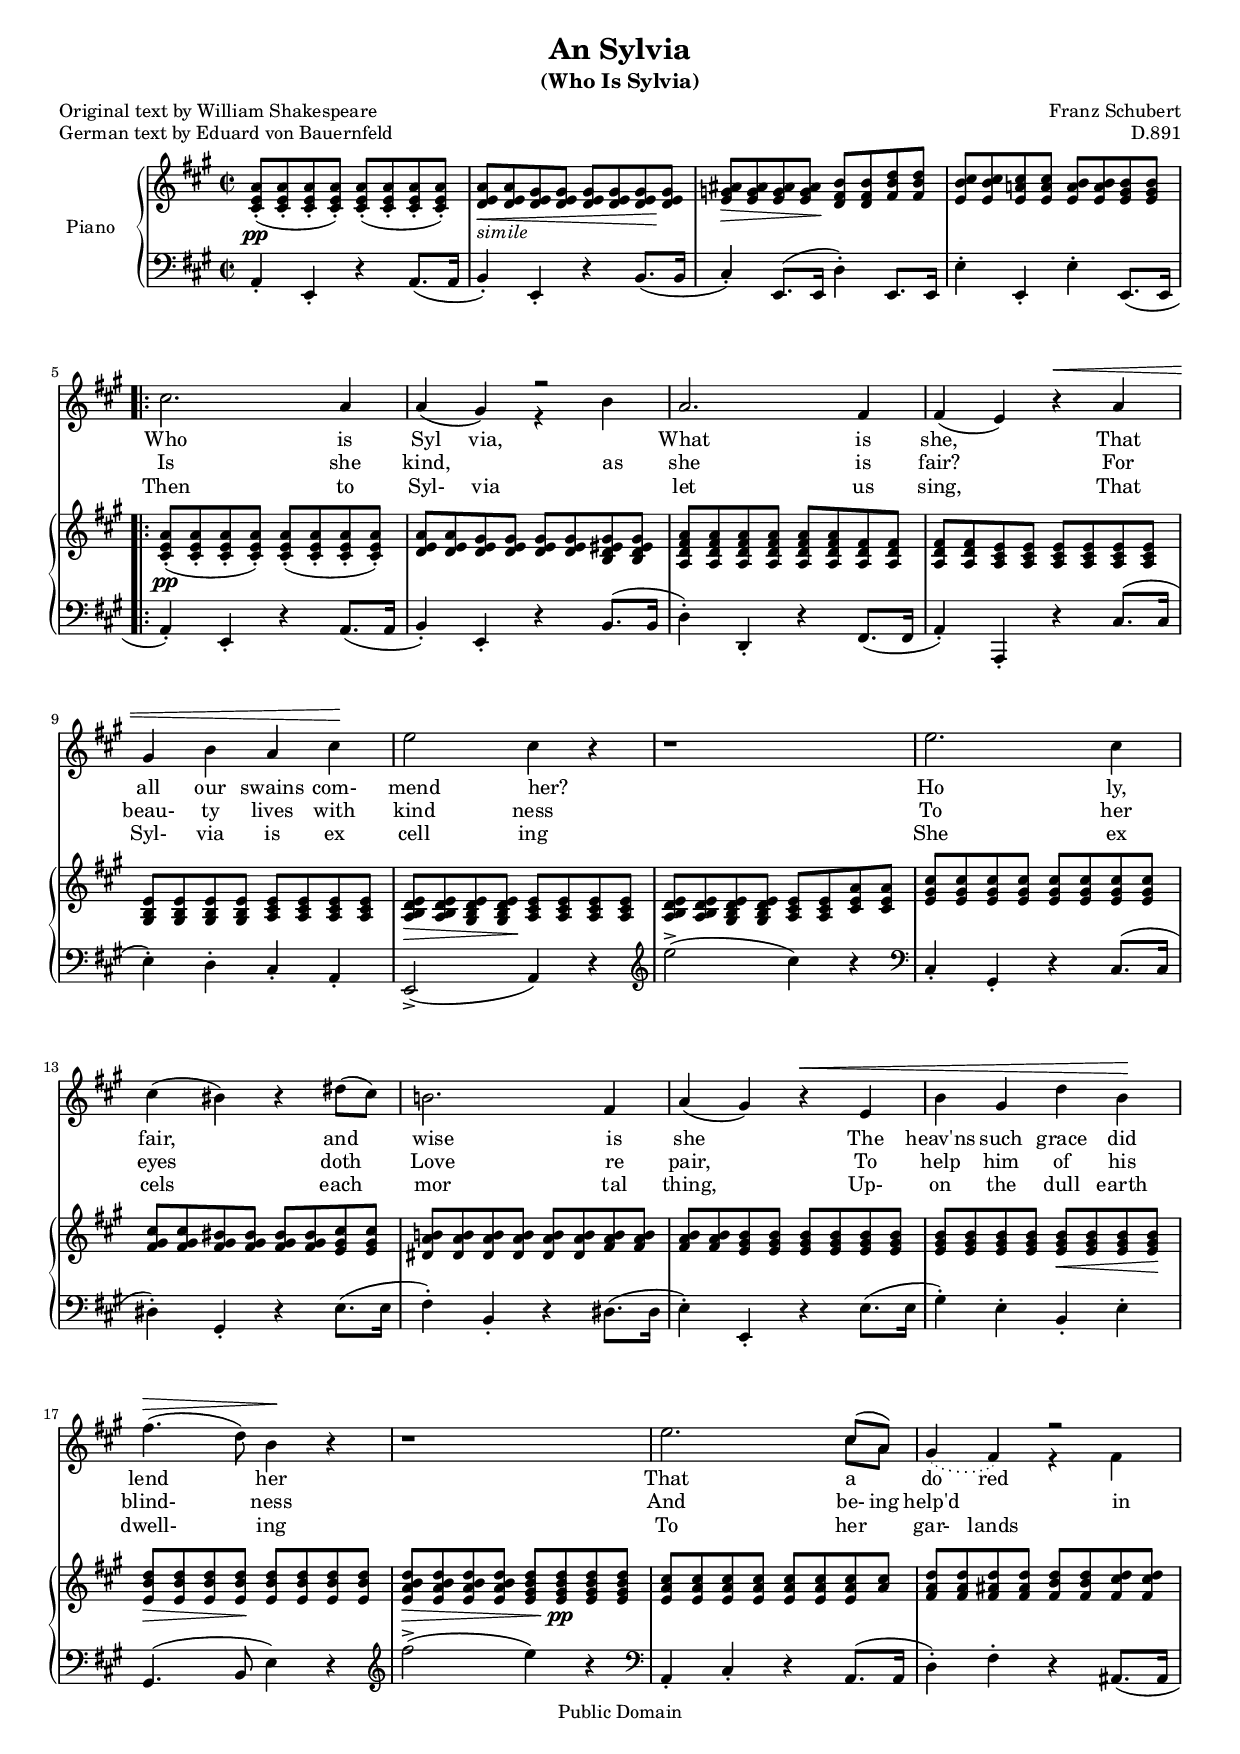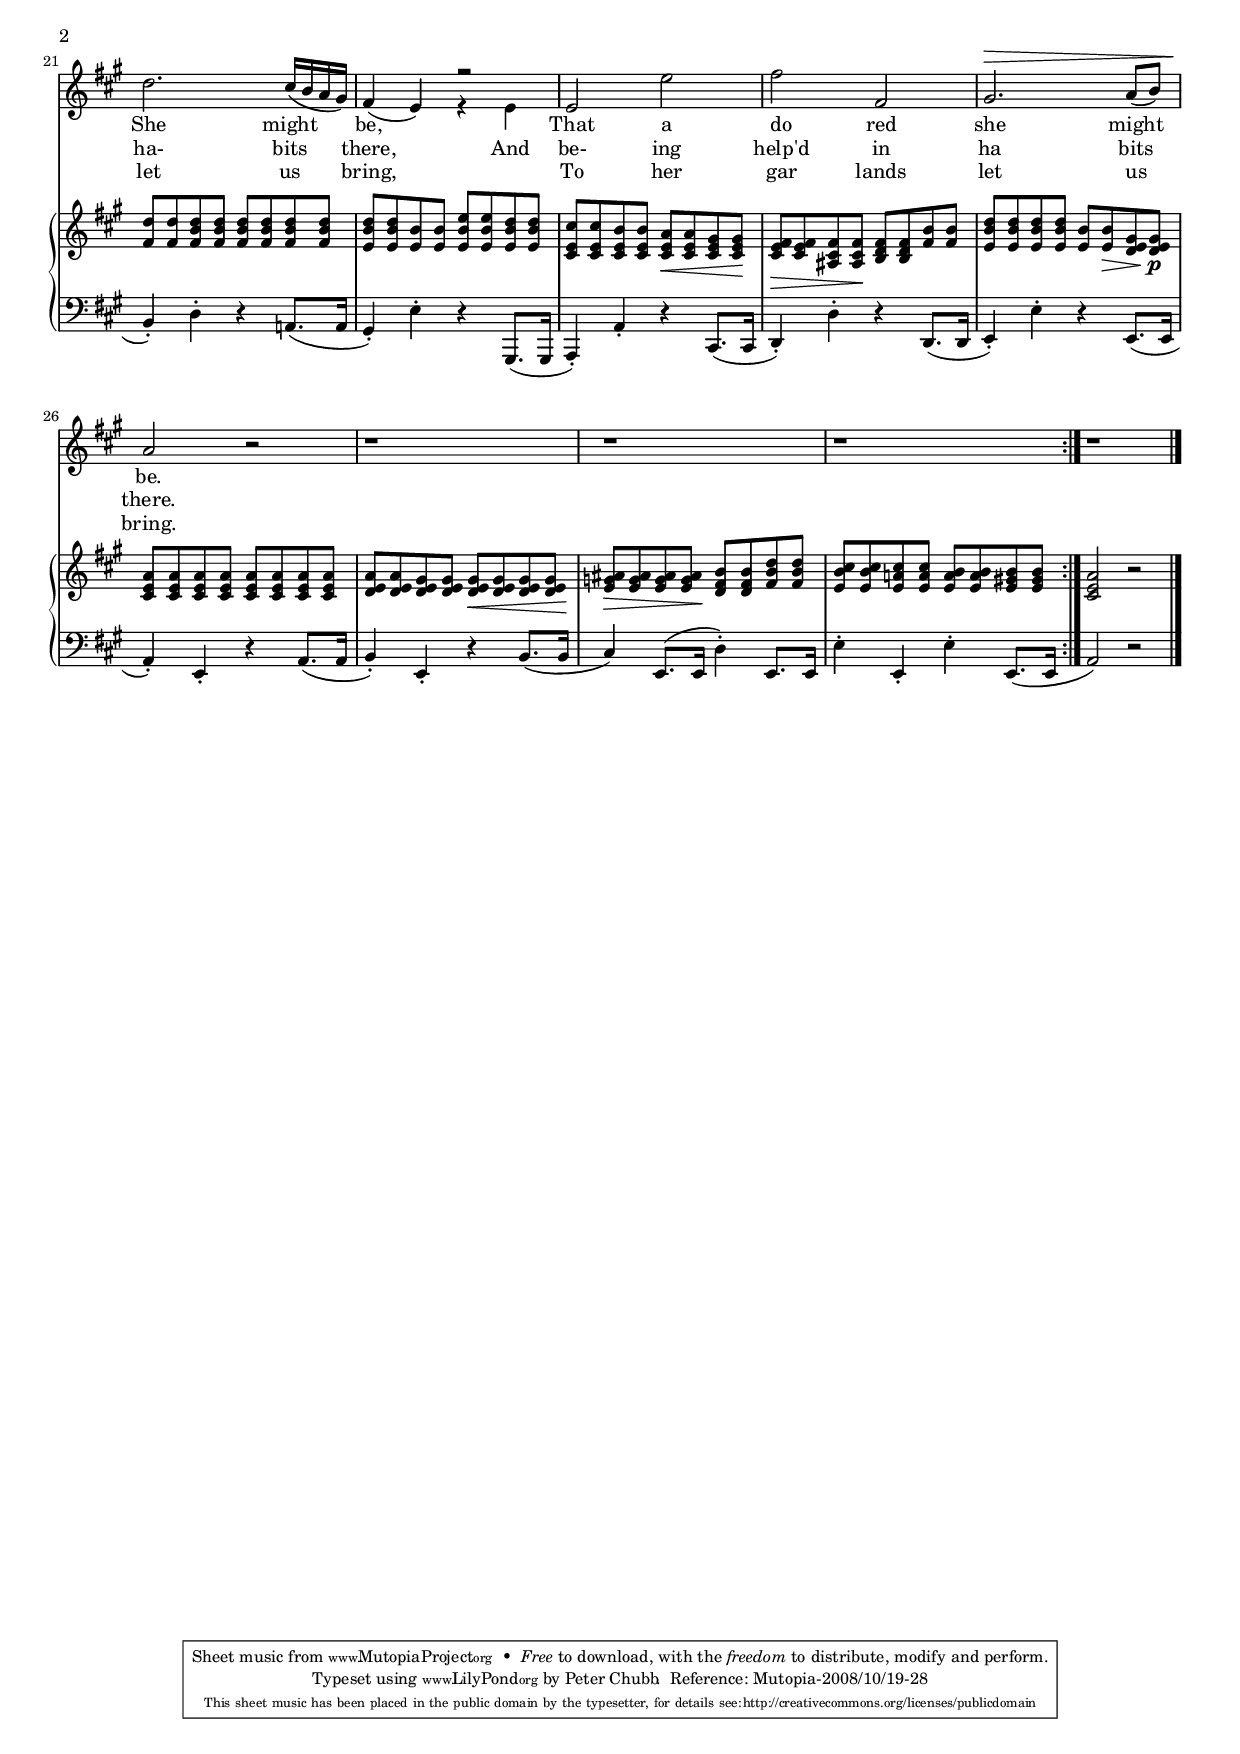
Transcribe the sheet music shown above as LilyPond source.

\version "2.10.10"

\header {
filename = "AnSylvia.ly"
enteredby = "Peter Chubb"
composer = "Franz Schubert"
opus = "D.891"
poet = "Original text by William Shakespeare"
piece = "German text by Eduard von Bauernfeld"
date = "1826"
title = "An Sylvia"
subtitle = "(Who Is Sylvia)"

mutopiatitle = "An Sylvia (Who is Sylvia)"
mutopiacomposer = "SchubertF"
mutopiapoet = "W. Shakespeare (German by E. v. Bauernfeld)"
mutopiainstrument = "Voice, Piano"
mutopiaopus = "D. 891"
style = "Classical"
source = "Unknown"
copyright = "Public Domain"
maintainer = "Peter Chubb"

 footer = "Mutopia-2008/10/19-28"
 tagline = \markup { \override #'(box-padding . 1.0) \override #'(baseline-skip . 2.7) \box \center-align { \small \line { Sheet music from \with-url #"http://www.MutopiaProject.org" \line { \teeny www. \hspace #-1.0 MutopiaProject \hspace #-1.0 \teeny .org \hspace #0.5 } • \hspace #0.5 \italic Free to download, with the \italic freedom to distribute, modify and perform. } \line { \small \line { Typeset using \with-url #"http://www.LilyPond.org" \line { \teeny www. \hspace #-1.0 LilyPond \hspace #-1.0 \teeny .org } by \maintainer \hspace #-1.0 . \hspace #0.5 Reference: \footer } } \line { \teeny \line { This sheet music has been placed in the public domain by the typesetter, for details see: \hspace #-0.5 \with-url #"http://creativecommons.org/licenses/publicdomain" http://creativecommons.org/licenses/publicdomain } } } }
}


\version "2.10.10"

#(set-global-staff-size 16)

pianoRH =  \relative c'  {
	 \clef "G"
%1
	 < b[ d g>8\pp-.( <b d g>-. <b d g>-. <b d g>)-.]
	 < b[ d g>8-.( <b d g>-. <b d g>-. <b d g>)-.]
	 |
%2
	 << c[ d \once \override TextScript #'padding = #2 g_\markup { \italic "simile" } \< >> <c, d g> <c d fis> <c d fis>]
	 < c[ d fis> <  c d fis > <c d fis>\! <c d fis>]
%3
	 |
	 < d[ f gis>\> <d f gis> <d f gis> <d] f gis>\!
	 < c[ e a> <c e a> <e a c> <e a c>] 
	 |
%4
	 < d[ a' b> <d a' b> <d g! b> <d g b>] 
	 < d[ g a> <d g a> <d fis a> <d fis a>] |

	 \break
%5
	 \repeat volta 2 {
		< b[ d g  >(\pp_. <b d g>_. <b d g>_. <b d g>)_.]
		< b[ d g>(_. <b d g>_. <b d g>_. <b d g>)_.]
		|
%6
		< c[ d g> <c d g> <c d fis> <c d fis>]
		< c[ d fis> <c d fis> < a c dis fis> <a c dis fis>]
		|
%7
		< g[ c e g> <g c e g> <g c e g> <g c e g >] 
		< g[ c e g> <g c e g>  <g c e> <g c e>]
		|
%8
		< g[ c e> <g c e> <g b d> <g b d>]
		< g[ b d> <g b d> <g b d> <g b d>]
		|
%9
		< fis[ a d> <fis a d> <fis a d> <fis a d>]
		< g[ b d> <g b d> <g b d> <g b d>]
		|
%10
		<g[ a c d>\> <g a c d> <fis a c d> <fis] a c d>\!
		<g[ b d> <g b d> <g b d> <g] b d>
		|
%11
		< g[ a c d> <g a c d> <fis a c d> <fis a c d>]
		< g[ b d> <g b d>] < b[ d g> <b d g>]
		|
%12
		<d fis b>[ <d fis b><d fis b><d fis b>]
		<d fis b>[ <d fis b><d fis b><d fis b>]
		|
%13
		< e[ fis b> <e fis b> < e fis ais> <e fis ais>]
		< e[ fis ais> <e fis ais> <d fis b> <d fis b>]
		|
%14
		< cis[ g' a!> <cis g' a> <cis a' g> <cis a' g>]
		< cis[ g' a> <cis g' a> < e g a> <e g a>]
		|
%15
		< e[ g a> <e g a> <d fis a> <d fis a>]
		< d[ fis a> <d fis a> <d fis a> <d fis a>]
		|
%16
		< d[ fis a> <d fis a> <d fis a> <d fis a>]
		< d[ fis a  >\< <d fis a> <d fis a> <  d fis a > \!]
		|
%17
		<d[ a' c>\> <d a' c> <d a' c> <d] a' c>\!
		<d[ a' c> <d a' c> <d a' c> <d] a' c>
		|
%18
		<d[ g a c>\> <d g a c> <d g a c> <d] g a c>
		<d[ fis a c> <d fis a c>\pp <d fis a c> <d] fis a c>
		|
%19
		< d[ g b> <d g b> <d g b> <d g b>]
		< d[ g b> <d g b> <d g b> <g b>]
		|
%20
		< e[ g c> <e g c> <e gis c> <e gis c>]
		< e[ a c> <e a c> <e b' c> < e b' c>]
		|
%21
		< e[ c'> <e c'> <e a c> <e a c>]
		< e[ a c> <e a c> <e a c> <e a c>]
		|
%22
		< d[ a' c> <d a' c> <d a'> <d a'>]
		< d[ a' d> <d a' d> <d a' c> <d a' c>]
		|
%23
		< b[ d b'> <b d b'> <b d a'> <b d a'>]
		< b[ d g  >\< <b d g> <b d fis> <  b d fis  > \!]
		|
%24
		<b[ d e>\> <b d e> <gis b e> <gis] b e>\!
		<a[ c e> <a c e> <e' a> <e a>]
		|
%25
		<d[ a' c> <d a' c> <d a' c> <d] a' c>
		<d[ a'> <d a'>\> <c d fis> <c] d fis>\p
		|
%26
		< b[ d g> <b d g> <b d g> <b d g>]
		< b[ d g> <b d g> <b d g> <b d g>]
		|
%27
		< c[ d g > <c d g > <c d fis  > <c d fis >]
		< c[ d fis  >\< <c d fis ><  c d fis  > <c d fis >\!]
		|
%28
		<d[ f gis>\> <d f gis> <d f gis> <d] f gis>\!
		<c[ e a> <c e a> <e a c> <e] a c>
%29
		< d[ a' b> <d a' b> <d g! b> <d g b>]
		< d[ g a> <d g a> < d fis! a> <d fis a>]
	}
%30
	<b d g>2 r2
	\bar "|."
}

pianoLH =  \relative c  {
	\clef "F"
	g4-. d-. r  g8.[( g16] |  a4)-. d,-. r  a'8.[( a16] |
%3
	 b4)-.  d,8.[( d16]  c'4)-.  d,8.[ d16] |
%4
	d'4-. d,-. d'-.  d,8.[( d16 ] 
	\repeat volta 2 {
%5
		 g4)-. d_. r4  g8.[( g16] |
%6
		 a4)-. d,-. r4  a'8.[( a16] |
%7
		 c4)-. c,-. r  e8.[( e16] |
%8
		 g4)-. g,-. r4  b'8.[( b16] | 
%9
		 d4)-. c-. b-. g-. |
%10
		d2(->  g4) r4 \clef "G" |
%11
		d'''2->(  b4) r4 \clef "F" |
%12
		b,,4-. fis-. r  b8.[( b16] |
%13
		 cis4)-. fis,4-. r4  d'8.[( d16] |
%14
		 e4)-. a,4-. r  cis8.[( cis16] |
%15
		 d4)-. d,4-. r4  d'8.[( d16] |
%16
		 fis4)-. d-. a-. d-.  |
%17
		fis,4.( a8  d4) r4 \clef "G" |
%18
		e''2->(  d4) r4 \clef "F" |
%19
		g,,,4-. b-. r  g8.[( g16 ] |
%20
		 c4)-. e-. r  gis,8.[( gis16] |
%21
		 a4)-. c-. r  g!8.[( g16 ] |
%22
		 fis4)-. d'-. r  fis,,8.[( fis16] |
%23
		 g4)-. g'-. r  b,8.[( b16] |
%24
		 c4)-. c'-. r  c,8.[( c16] |
%25
		 d4)-. d'-. r  d,8.[( d16] |
%26
		 g4)-. d-. r  g8.[( g16] |
%27
		 a4)-. d,-. r  a'8.[( a16] |
%28
		 b4)  d,8.[( d16]  c'4)-.  d,8.[ d16] |
%29
		d'4-. d,-. d'-.  d,8.[( d16 ]
	}
%30
	 g2) r2 \bar "|."

}

tune =   \relative c''  {
	% Put dynamics over the stave.
	\dynamicUp
	\autoBeamOff
	\skip 1*4
	\repeat volta 2 {
%5
		b2. g4 |
%6
		g( fis) << { r2 } \\ { r4 a4 } >> |
%7
		g2. e4 |
%8
		e4(  d) r4 \< g |
%9
		fis a g  b\! |
%10
		d2 b4 r4 |
%11
		r1 |
%12
		d2. b4 |
%13
		b4(  ais) r  cis8[( b)] |
%14
		a!2. e4 |
%15
		g4( fis) r4 \< d4 |
%16
		a' fis c'  a\! | 
%17
		e'4.( \>  c8)  a4\! r |
%18
		r1 |
%19
		d2. << { b8( g8) } \\ { b8[ g8] } >> |
%20
		\slurDotted
		fis4(  e)		\slurSolid
		<< { r2 } \\ { r4 e4 } >> |
%21
		c'2.  b16[( a g  fis)] |
%22
		e4( d) << { r2 } \\ { r4 d4 } >> |
%23
		d2 d'2 |
%24
		e2 e,2 |
%25
		fis2. \>  g8[(  a)] |
%26
		 g2\! r2 |
%27
		r1 | r1 | r1
	}
	r1 \bar "|."
}

fourbars = \lyricmode { \skip 1*4 }

verseOne = \lyricmode {
	Who2. is4 | Syl __ via, \skip 2 |
	What2. is4 | she,2 __ \skip 4 That4 |
	all our swains com- |
	mend2 her?4 " " |
	" "1 |
	Ho2. __ ly,4 |
	fair,2  \skip 4 and4 |
	wise2. is4 |
	she2 \skip 4 The4 |
	heav'ns4 such grace did |
	lend2 her4 \skip 4 | \skip 1 |
	That2. a4 __  |
	do __ red \skip 2 |
	She2. might4 |
	be,2 \skip 2 |
	That2 a __ |
	do __ red |
	she2. might4 | be.2 \skip 2 |
}

verseTwo = \lyricmode {
	Is2. she4 | kind,2 \skip 4 as4 |
	she2. is4 |fair?2 \skip 4 For4 |
	beau- ty lives with | kind2 __ ness4 \skip 4 | \skip 1 |
	To2. her4 |eyes2 \skip 4 doth4 | Love 2. re4 __ |
	pair,2 \skip 4 To4 | help him of his | blind-2 ness4 \skip 4 |
	\skip 1 |
	And2. be-8 ing | help'd2 __ \skip 4  in4 __ | ha-2. bits4 |
	there,2 \skip 4 And4 |
	be-2 ing | help'd in __ | ha2. __ bits4 | there.2 \skip 2 |
}

verseThree = \lyricmode {
	Then2. to4 | Syl-4 via \skip 2 |
	let2. us4 | sing,2 \skip 4 That4 |
	Syl- via is ex __ | cell2 __ ing4 \skip 4 | \skip 1 |
	She2. ex4 __ | cels2 \skip 4 each4 | mor2. __ tal4 |
	thing,2 \skip 4 Up-4 | on the dull earth | dwell-2 ing4
	\skip 4 | \skip 1 |
	To2. her4 | gar- lands \skip 2 | let2. us4 |
	bring,2 \skip 2 | To her | gar __ lands | let2. us4 |
	bring.2 \skip 2 |
}


%% 
%% German Words -- syllabification may be incorrect (entered by
%% someone who knows no German!)
origVerseOne = \lyricmode {
	Was2. ist4 | Sil-4 via, \skip 2 |
	sag-2. et4 | an,2 \skip 4 
	Daß4 | 
	sie die wie- te | Flur2 preist?4 \skip 4 | \skip 1|
	Schön2.  und4 | zart2 \skip 4 seh'-4 | ich2. sie4 |
	nah'n,2 \skip 4 Auf4 |
	Him-  melsg- gunst " und" | Spur2 weist,4 \skip 4 | \skip 1
	Daß2. ihr4 | al- les \skip 2 |
	un-2. ter4 | tan.2 \skip 2 |
	Daß2 ihr | al- les | un-2.  ter4 | tan2 \skip 2 |
}

origVerseTwo = \lyricmode {
	Ist2. sie4 | schön2 __ \skip 4 und4 |  gut2. da-4 | zu?2 \skip 4
	Reiz4| labt wie mil- de | Kind-2 heit4 \skip 4 | \skip 1 |
	Ihr-2. em4 | Aug'-2 \skip 4 eilt4 | A-2. mor4 |
	zu,2 \skip 4
	Dort4 | heilt er sein- e | Blind-2 heit,4 \skip 4 | \skip 1 |
	Und2. ver-4 | weilt2 \skip 4 in4 | süß-2. er4
	Ruh'.2 \skip 2 |
	Und2 ver-2 | weilt in | süß-2. er4| Ruh'.2 \skip 2 |
}

origVerseThree = \lyricmode {
	Dar2. __  um4 | Sil- via, \skip 2 | tön',2.  o4 |
	Sang,2 \skip 4
	Der4 | hold- en Sil- via | Ehr-2 en4 \skip 4 | \skip 1 |
	Je2. den4 | Reiz2 \skip 4  be-4 |siegt2. sie4 | lang,2 \skip 4
	Den4 | Er- de kann ge- | wäh-2 ren4 \skip 4 | \skip 1 |
	Krän-2. ze4 | ihr2 \skip 4 und4 | Sai-2. ten4
	|klang!2 \skip 2
	Krän-2 ze | ihr und | Sai-2. ten-4 |klang!2 \skip 2 |
}

global =  {
	\key g \major
	\time 2/2
	\override Staff.TimeSignature   #'style = #'C
}

Piano = \context GrandStaff = "piano" {
	\set GrandStaff.instrumentName = "Piano"
	\set GrandStaff.midiInstrument = "acoustic grand"
	<< 
	     \context Staff=RH {\global \pianoRH }
 	     \context Staff=LH {\global \pianoLH }
	>>
}


Vocals = <<
	\context Staff = "vocal" << 
		% something that stands out over the piano
		\set Staff.midiInstrument = "flute"

		 {\clef "G2" \global\tune}

% Uncomment one of these.  It looks silly with both.
		      \new Lyrics { \fourbars \verseOne }
		      \new Lyrics { \fourbars \verseTwo }
		      \new Lyrics { \fourbars \verseThree }
		      %\new Lyrics { \fourbars \origVerseOne }
		      %\new Lyrics { \fourbars \origVerseTwo }
		      %\new Lyrics { \fourbars \origVerseThree }

	>>
>>


\score {
	<<
		% \transpose c' aes for basses (Key Eflat).
		% (range bes to c'')
		% \transpose c d for original (in A.)
		% Untransposed range: d' to e''
		 \transpose c d <<
		      \Vocals
		      \Piano
		>>
	>>

	\layout {
	% Try to fit onto two A4 pages
		%indent = 0.0\mm
		%line-width = 18.0\cm
		%textheight = 26.0\cm
		%gourlayMaxmeasures=15.0

		% Eliminate voice parts with no notes
		\context { \RemoveEmptyStaffContext }
		\context { \Score \override VerticalAxisGroup #'remove-first = ##t }

		% number bars at score level, not per-staff
		\context {
			\Score
			barColumnPriority = "0"
			marginBreakPriority = "-4"
			skipBars = 1
			\consists "Mark_engraver"
			\consists "Bar_number_engraver"
		}
}
	
  \midi {
    \context {
      \Score
      tempoWholesPerMinute = #(ly:make-moment 100 4)
      }
    }


}

